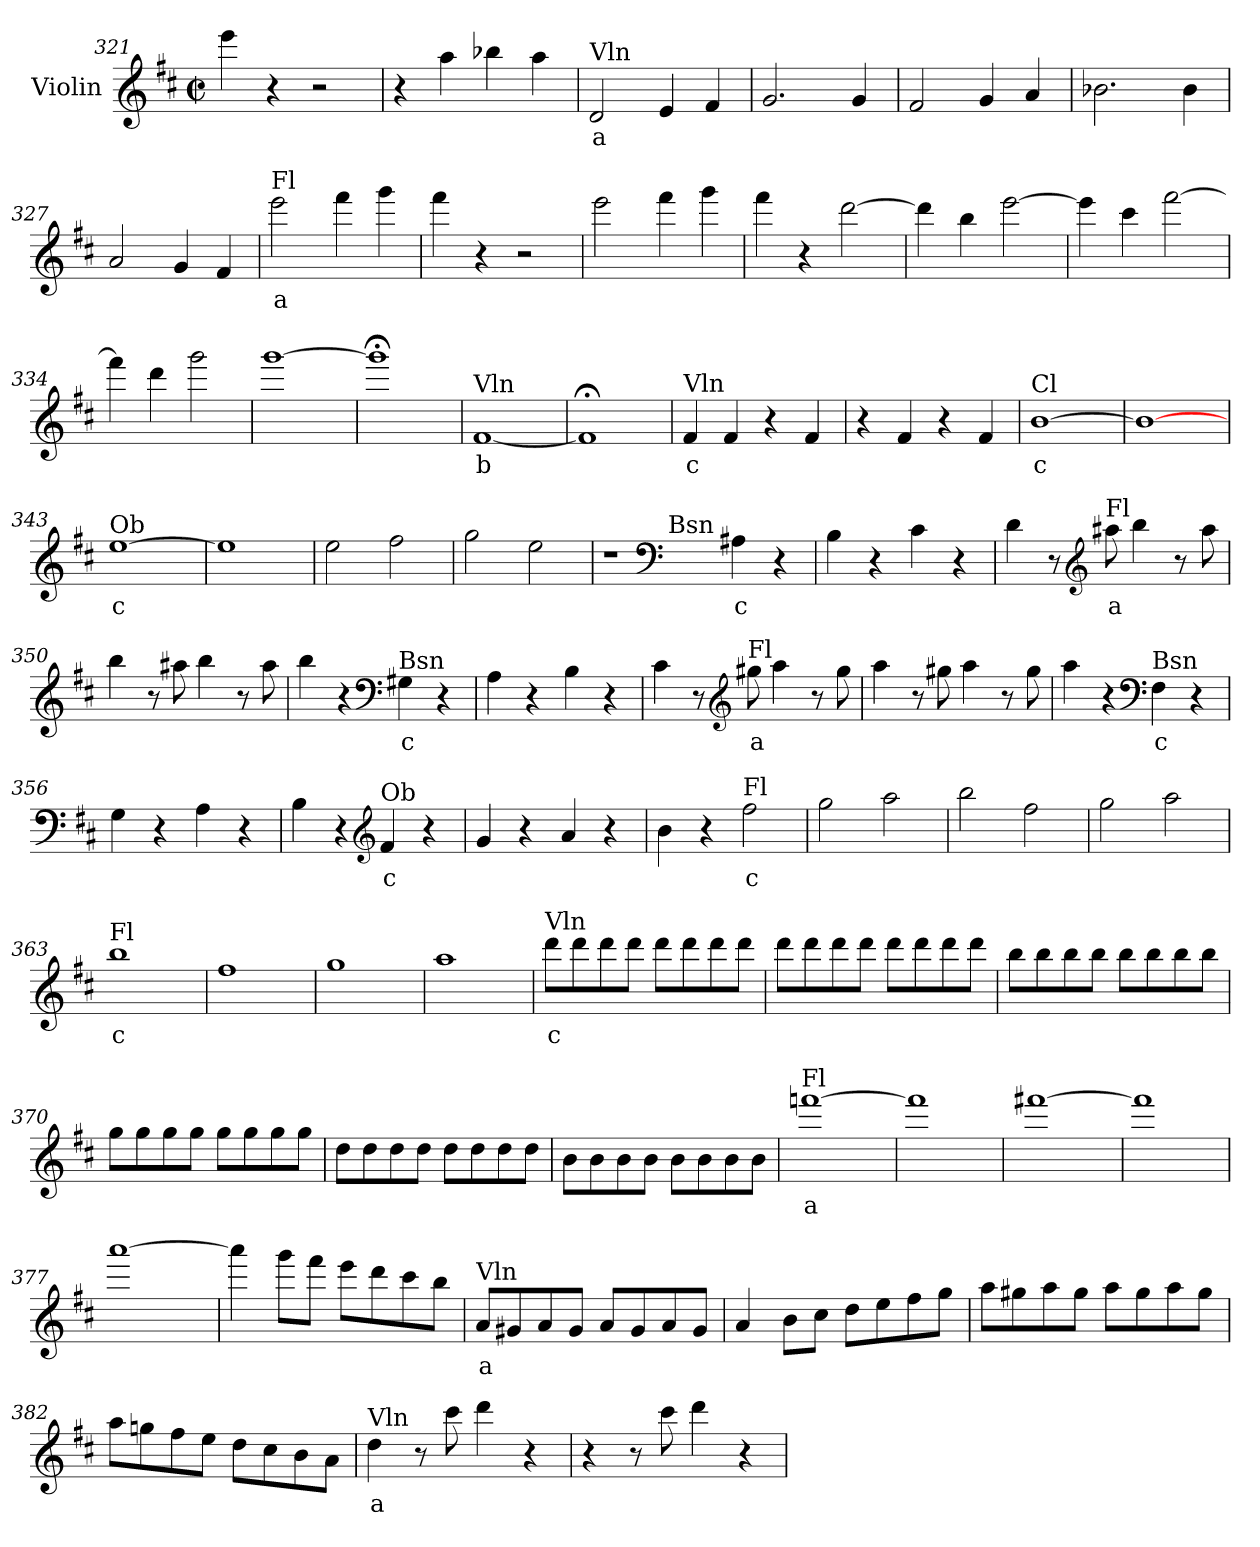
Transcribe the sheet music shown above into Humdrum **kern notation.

**kern	**text
*part1	*part1
*staff1	*staff1
*I"Violin	*
*I'Vln	*
*clefG2	*
*k[f#c#]	*
*M2/2	*
*met(c|)	*
=321	=321
4eee	.
4r	.
2r	.
=322	=322
4r	.
4aa	.
4bb-X	.
4aa	.
=323	=323
!LO:TX:a:t=Vln	!
!	!LO:LY:b:color=#FF0000
2d	a
4e	.
4f#	.
!!LO:PB:g=z
=324	=324
2.g	.
4g	.
=325	=325
2f#	.
4g	.
4a	.
=326	=326
2.b-X	.
4b-	.
=327	=327
2a	.
4g	.
4f#	.
=328	=328
!LO:TX:a:t=Fl	!
!	!LO:LY:b:color=#FF0000
2eee	a
4fff#	.
4ggg	.
=329	=329
4fff#	.
4r	.
2r	.
=330	=330
2eee	.
4fff#	.
4ggg	.
!!LO:PB:g=z
=331	=331
4fff#	.
4r	.
[2ddd	.
=332	=332
4ddd]	.
4bb	.
[2eee	.
=333	=333
4eee]	.
4ccc#	.
[2fff#	.
=334	=334
4fff#]	.
4ddd	.
2ggg	.
=335	=335
[1ggg	.
=336	=336
1ggg;<]	.
=337	=337
!LO:TX:a:t=Vln	!
!	!LO:LY:b:color=#FF0000
[1f#	b
=338	=338
1f#;<]	.
=339	=339
!LO:TX:a:t=Vln	!
!	!LO:LY:b:color=#FF0000
4f#	c
4f#	.
4r	.
4f#	.
=340	=340
4r	.
4f#	.
4r	.
4f#	.
=341	=341
!LO:TX:a:t=Cl	!
!	!LO:LY:b:color=#FF0000
[1b	c
=342	=342
1b_	.
!!LO:PB:g=z
=343	=343
!LO:TX:a:t=Ob	!
!	!LO:LY:b:color=#FF0000
[1ee	c
=344	=344
1ee]	.
=345	=345
2ee	.
2ff#	.
=346	=346
2gg	.
2ee	.
=347	=347
*^	*
1r	2ryy	.
*clefF4	*	*
!	!LO:TX:a:t=Bsn	!
.	1ryy	.
!	!	!LO:LY:b:color=#FF0000
4A#X	.	c
4r	.	.
*v	*v	*
=348	=348
4B	.
4r	.
4c#	.
4r	.
=349	=349
4d	.
8r	.
*clefG2	*
!LO:TX:a:t=Fl	!
!	!LO:LY:b:color=#FF0000
8aa#X	a
4bb	.
8r	.
8aa#	.
=350	=350
4bb	.
8r	.
8aa#X	.
4bb	.
8r	.
8aa#	.
=351	=351
4bb	.
4r	.
*clefF4	*
!LO:TX:a:t=Bsn	!
!	!LO:LY:b:color=#FF0000
4G#X	c
4r	.
!!LO:PB:g=z
=352	=352
4A	.
4r	.
4B	.
4r	.
=353	=353
4c#	.
8r	.
*clefG2	*
!LO:TX:a:t=Fl	!
!	!LO:LY:b:color=#FF0000
8gg#X	a
4aa	.
8r	.
8gg#	.
=354	=354
4aa	.
8r	.
8gg#X	.
4aa	.
8r	.
8gg#	.
=355	=355
4aa	.
4r	.
*clefF4	*
!LO:TX:a:t=Bsn	!
!	!LO:LY:b:color=#FF0000
4F#	c
4r	.
=356	=356
4G	.
4r	.
4A	.
4r	.
=357	=357
4B	.
4r	.
*clefG2	*
!LO:TX:a:t=Ob	!
!	!LO:LY:b:color=#FF0000
4f#	c
4r	.
=358	=358
4g	.
4r	.
4a	.
4r	.
=359	=359
4b	.
4r	.
!LO:TX:a:t=Fl	!
!	!LO:LY:b:color=#FF0000
2ff#	c
=360	=360
2gg	.
2aa	.
=361	=361
2bb	.
2ff#	.
=362	=362
2gg	.
2aa	.
!!LO:PB:g=z
=363	=363
!LO:TX:a:t=Fl	!
!	!LO:LY:b:color=#FF0000
1bb	c
=364	=364
1ff#	.
=365	=365
1gg	.
=366	=366
1aa	.
=367	=367
!LO:TX:a:t=Vln	!
!	!LO:LY:b:color=#FF0000
8ddd\L	c
8ddd\	.
8ddd\	.
8ddd\J	.
8ddd\L	.
8ddd\	.
8ddd\	.
8ddd\J	.
=368	=368
8ddd\L	.
8ddd\	.
8ddd\	.
8ddd\J	.
8ddd\L	.
8ddd\	.
8ddd\	.
8ddd\J	.
=369	=369
8bb\L	.
8bb\	.
8bb\	.
8bb\J	.
8bb\L	.
8bb\	.
8bb\	.
8bb\J	.
=370	=370
8gg\L	.
8gg\	.
8gg\	.
8gg\J	.
8gg\L	.
8gg\	.
8gg\	.
8gg\J	.
=371	=371
8dd\L	.
8dd\	.
8dd\	.
8dd\J	.
8dd\L	.
8dd\	.
8dd\	.
8dd\J	.
=372	=372
8b\L	.
8b\	.
8b\	.
8b\J	.
8b\L	.
8b\	.
8b\	.
8b\J	.
!!LO:PB:g=z
=373	=373
!LO:TX:a:t=Fl	!
!	!LO:LY:b:color=#FF0000
[1fffn	a
=374	=374
1fff]	.
=375	=375
[1fff#X	.
=376	=376
1fff#]	.
=377	=377
[1aaa	.
=378	=378
4aaa]	.
8ggg\L	.
8fff#\J	.
8eee\L	.
8ddd\	.
8ccc#\	.
8bb\J	.
=379	=379
!LO:TX:a:t=Vln	!
!	!LO:LY:b:color=#FF0000
8a/L	a
8g#X/	.
8a/	.
8g#/J	.
8a/L	.
8g#/	.
8a/	.
8g#/J	.
=380	=380
4a	.
8b\L	.
8cc#\J	.
8dd\L	.
8ee\	.
8ff#\	.
8gg\J	.
!!LO:PB:g=z
=381	=381
8aa\L	.
8gg#X\	.
8aa\	.
8gg#\J	.
8aa\L	.
8gg#\	.
8aa\	.
8gg#\J	.
=382	=382
8aa\L	.
8ggn\	.
8ff#\	.
8ee\J	.
8dd\L	.
8cc#\	.
8b\	.
8a\J	.
=383	=383
!LO:TX:a:t=Vln	!
!	!LO:LY:b:color=#FF0000
4dd	a
8r	.
8ccc#	.
4ddd	.
4r	.
=384	=384
4r	.
8r	.
8ccc#	.
4ddd	.
4r	.
=	=
*-	*-
